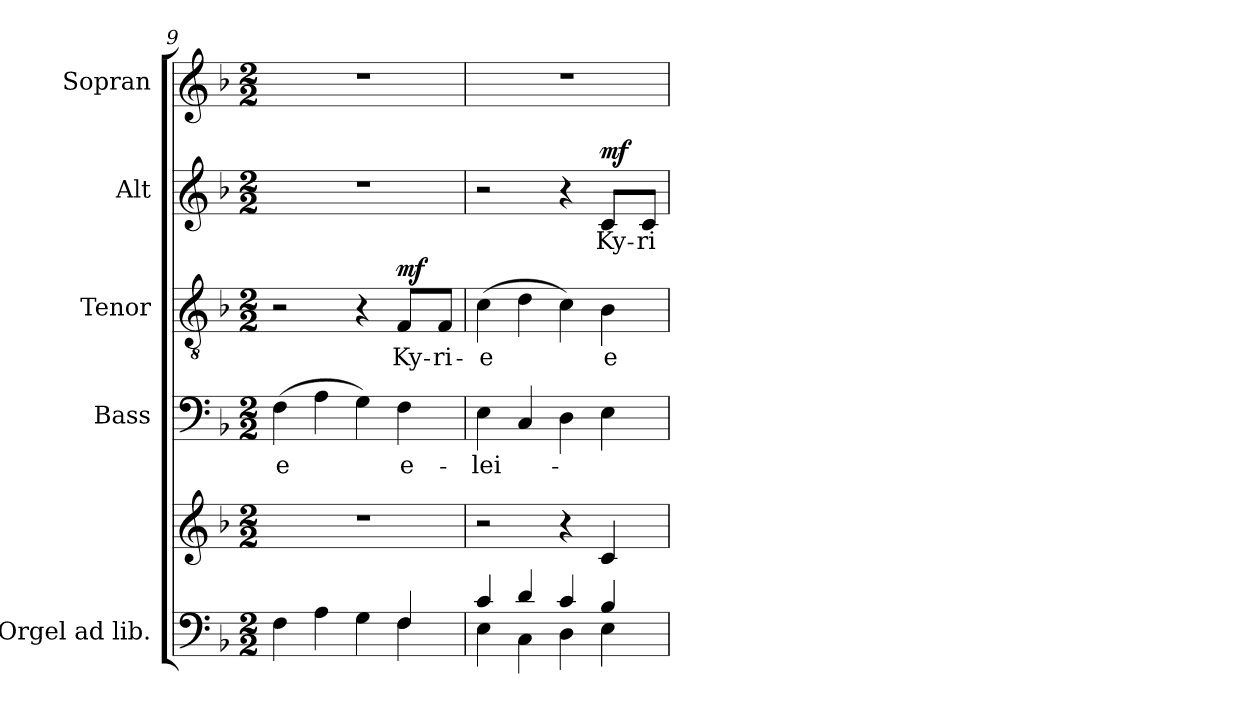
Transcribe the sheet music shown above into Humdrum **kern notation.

**kern	**kern	**kern	**text	**kern	**text	**dynam	**kern	**text	**dynam	**kern
*part5	*part5	*part4	*part4	*part3	*part3	*part3	*part2	*part2	*part2	*part1
*staff6	*staff5	*staff4	*staff4	*staff3	*staff3	*staff3	*staff2	*staff2	*staff2	*staff1
*I"Orgel ad lib.	*	*I"Bass	*	*I"Tenor	*	*	*I"Alt	*	*	*I"Sopran
*	*	*I'B.	*	*I'T.	*	*	*I'A.	*	*	*I'S.
*clefF4	*clefG2	*clefF4	*	*clefGv2	*	*	*clefG2	*	*	*clefG2
*k[b-]	*k[b-]	*k[b-]	*	*k[b-]	*	*	*k[b-]	*	*	*k[b-]
*F:	*F:	*F:	*	*F:	*	*	*F:	*	*	*F:
*M2/2	*M2/2	*M2/2	*	*M2/2	*	*	*M2/2	*	*	*M2/2
=9	=9	=9	=9	=9	=9	=9	=9	=9	=9	=9
*^	*	*	*	*	*	*	*	*	*	*
!	!	!	!	!LO:LY:b	!	!	!	!	!	!	!
2.ryy	4F\	1r	(>4F\	-e	2r	.	.	1r	.	.	1r
.	4A\	.	4A\	.	.	.	.	.	.	.	.
.	4G\	.	4G\)	.	4r	.	.	.	.	.	.
!	!	!	!	!LO:LY:b	!	!LO:LY:b	!LO:DY:a	!	!	!	!
4F/	4F\	.	4F\	e-	8F/L	Ky-	mf	.	.	.	.
!	!	!	!	!	!	!LO:LY:b	!	!	!	!	!
.	.	.	.	.	8F/J	-ri-	.	.	.	.	.
=10	=10	=10	=10	=10	=10	=10	=10	=10	=10	=10	=10
!	!	!	!	!LO:LY:b	!	!LO:LY:b	!	!	!	!	!
4c/	4E\	2r	4E\	-lei-	(>4c\	-e	.	2r	.	.	1r
4d/	4C\	.	4C/	.	4d\	.	.	.	.	.	.
4c/	4D\	4r	4D\	.	4c\)	.	.	4r	.	.	.
!	!	!	!	!	!	!LO:LY:b	!	!	!LO:LY:b	!LO:DY:a	!
4B-/	4E\	4c/	4E\	.	4B-\	e-	.	8c/L	Ky-	mf	.
!	!	!	!	!	!	!	!	!	!LO:LY:b	!	!
.	.	.	.	.	.	.	.	8c/J	-ri-	.	.
*v	*v	*	*	*	*	*	*	*	*	*	*
=	=	=	=	=	=	=	=	=	=	=
*-	*-	*-	*-	*-	*-	*-	*-	*-	*-	*-
